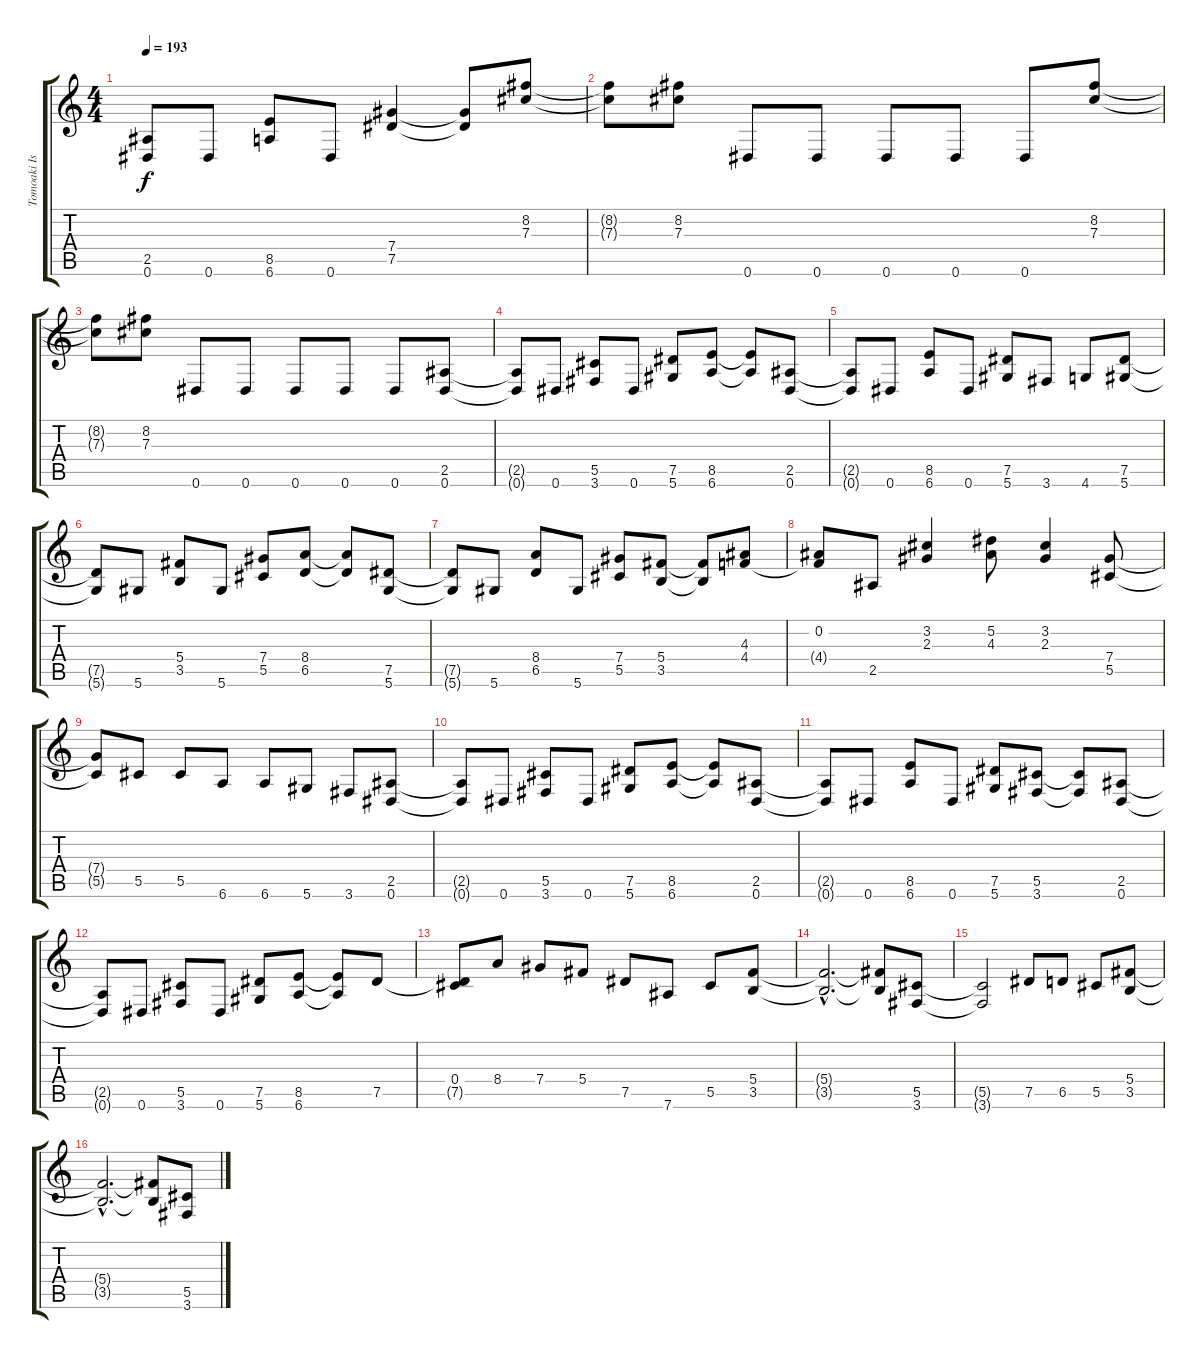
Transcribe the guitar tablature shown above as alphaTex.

\track ("Tomoaki Ishizuka (Pata)" "Tomoaki Is") {instrument distortionguitar}
\staff {score tabs}
\tuning (Eb4 Bb3 Gb3 Db3 Ab2 Eb2) {hide}
\ts (4 4)
\tempo 193
\clef g2
\ks c
(2.5{t} 0.6{t}).8{dy f} 0.6.8 (8.5 6.6).8 0.6.8 (7.4 7.5).4 (7.4{t} 7.5{t}).8 (8.2 7.3).8 |
(8.2{t} 7.3{t}).8 (8.2 7.3).8 0.6.8 0.6.8 0.6.8 0.6.8 0.6.8 (8.2 7.3).8 |
(8.2{t} 7.3{t}).8 (8.2 7.3).8 0.6.8 0.6.8 0.6.8 0.6.8 0.6.8 (2.5 0.6).8 |
(2.5{t} 0.6{t}).8 0.6.8 (5.5 3.6).8 0.6.8 (7.5 5.6).8 (8.5 6.6).8 (8.5{t} 6.6{t}).8 (2.5 0.6).8 |
(2.5{t} 0.6{t}).8 0.6.8 (8.5 6.6).8 0.6.8 (7.5 5.6).8 3.6.8 4.6.8 (7.5 5.6).8 |
(7.5{t} 5.6{t}).8 5.6.8 (5.4 3.5).8 5.6.8 (7.4 5.5).8 (8.4 6.5).8 (8.4{t} 6.5{t}).8 (7.5 5.6).8 |
(7.5{t} 5.6{t}).8 5.6.8 (8.4 6.5).8 5.6.8 (7.4 5.5).8 (5.4 3.5).8 (5.4{t} 3.5{t}).8 (4.3 4.4).8 |
(0.2 4.4{t}).8 2.5.8 (3.2 2.3).4 (5.2 4.3).8 (3.2 2.3).4 (7.4 5.5).8 |
(7.4{t} 5.5{t}).8 5.5.8 5.5.8 6.6.8 6.6.8 5.6.8 3.6.8 (2.5 0.6).8 |
(2.5{t} 0.6{t}).8 0.6.8 (5.5 3.6).8 0.6.8 (7.5 5.6).8 (8.5 6.6).8 (8.5{t} 6.6{t}).8 (2.5 0.6).8 |
(2.5{t} 0.6{t}).8 0.6.8 (8.5 6.6).8 0.6.8 (7.5 5.6).8 (5.5 3.6).8 (5.5{t} 3.6{t}).8 (2.5 0.6).8 |
(2.5{t} 0.6{t}).8 0.6.8 (5.5 3.6).8 0.6.8 (7.5 5.6).8 (8.5 6.6).8 (8.5{t} 6.6{t}).8 7.5.8 |
(0.4 7.5{t}).8 8.4.8 7.4.8 5.4.8 7.5.8 7.6.8 5.5.8 (5.4 3.5).8 |
(5.4{hac t} 3.5{hac t}).2{d} (5.4{t} 3.5{t}).8 (5.5 3.6).8 |
(5.5{t} 3.6{t}).2 7.5.8 6.5.8 5.5.8 (5.4 3.5).8 |
(5.4{hac t} 3.5{hac t}).2{d} (5.4{t} 3.5{t}).8 (5.5 3.6).8
